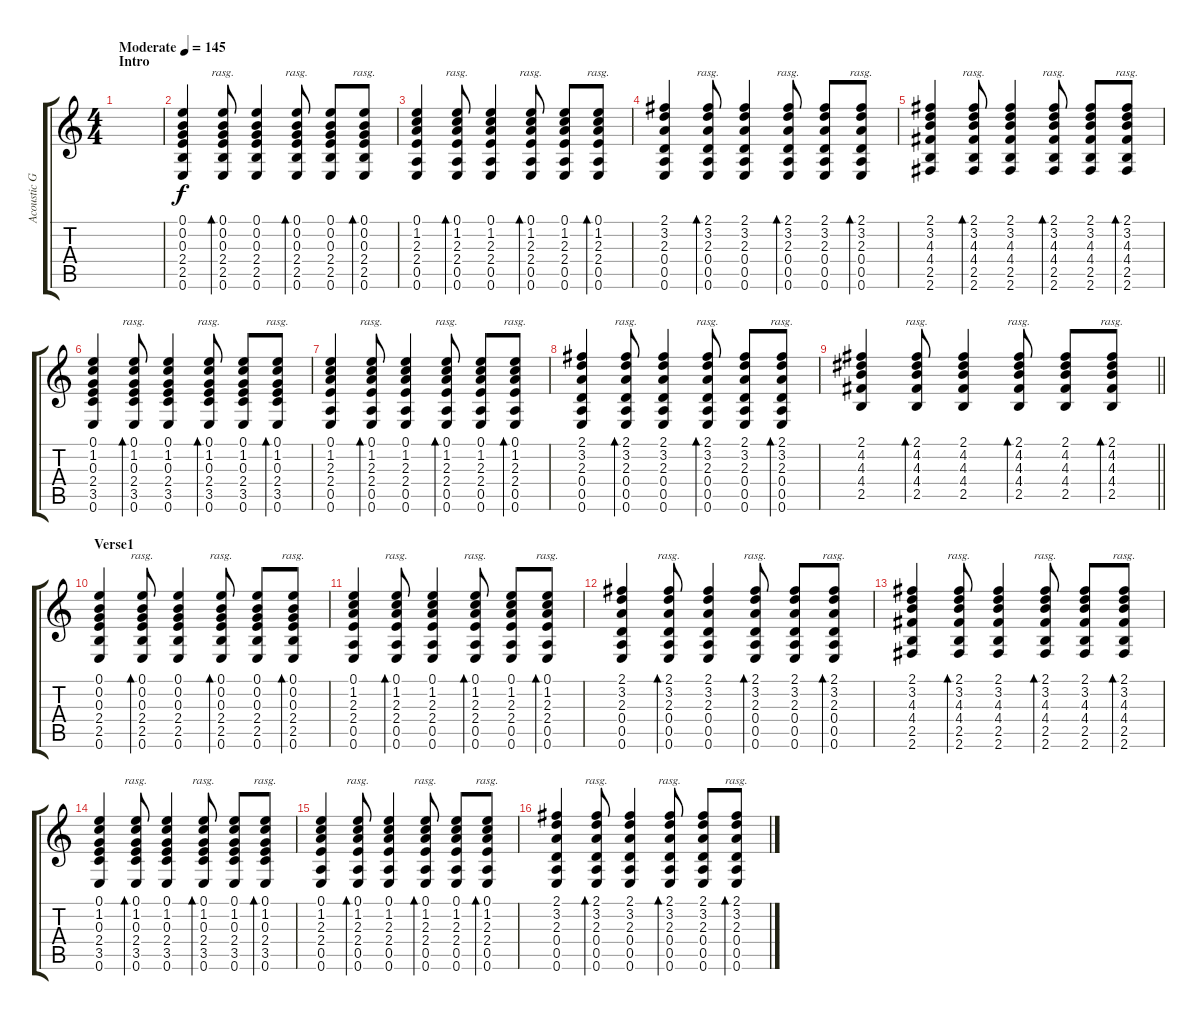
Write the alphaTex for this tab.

\track ("Acoustic Guitar (Steel)" "Acoustic G") {instrument acousticguitarsteel}
\staff {score tabs}
\tuning (E4 B3 G3 D3 A2 E2) {hide}
\ts (4 4)
\section ("" "Intro")
\tempo (145 "Moderate")
\clef g2
\ks c
|
(0.1 0.2 0.3 2.4 2.5 0.6).4 (0.1 0.2 0.3 2.4 2.5 0.6).8{bd 30 rasg ii} (0.1 0.2 0.3 2.4 2.5 0.6).4 (0.1 0.2 0.3 2.4 2.5 0.6).8{bd 30 rasg ii} (0.1 0.2 0.3 2.4 2.5 0.6).8 (0.1 0.2 0.3 2.4 2.5 0.6).8{bd 30 rasg ii} |
(0.1 1.2 2.3 2.4 0.5 0.6).4 (0.1 1.2 2.3 2.4 0.5 0.6).8{bd 30 rasg ii} (0.1 1.2 2.3 2.4 0.5 0.6).4 (0.1 1.2 2.3 2.4 0.5 0.6).8{bd 30 rasg ii} (0.1 1.2 2.3 2.4 0.5 0.6).8 (0.1 1.2 2.3 2.4 0.5 0.6).8{bd 30 rasg ii} |
(2.1 3.2 2.3 0.4 0.5 0.6).4 (2.1 3.2 2.3 0.4 0.5 0.6).8{bd 30 rasg ii} (2.1 3.2 2.3 0.4 0.5 0.6).4 (2.1 3.2 2.3 0.4 0.5 0.6).8{bd 30 rasg ii} (2.1 3.2 2.3 0.4 0.5 0.6).8 (2.1 3.2 2.3 0.4 0.5 0.6).8{bd 30 rasg ii} |
(2.1 3.2 4.3 4.4 2.5 2.6).4 (2.1 3.2 4.3 4.4 2.5 2.6).8{bd 30 rasg ii} (2.1 3.2 4.3 4.4 2.5 2.6).4 (2.1 3.2 4.3 4.4 2.5 2.6).8{bd 30 rasg ii} (2.1 3.2 4.3 4.4 2.5 2.6).8 (2.1 3.2 4.3 4.4 2.5 2.6).8{bd 30 rasg ii} |
(0.1 1.2 0.3 2.4 3.5 0.6).4 (0.1 1.2 0.3 2.4 3.5 0.6).8{bd 30 rasg ii} (0.1 1.2 0.3 2.4 3.5 0.6).4 (0.1 1.2 0.3 2.4 3.5 0.6).8{bd 30 rasg ii} (0.1 1.2 0.3 2.4 3.5 0.6).8 (0.1 1.2 0.3 2.4 3.5 0.6).8{bd 30 rasg ii} |
(0.1 1.2 2.3 2.4 0.5 0.6).4 (0.1 1.2 2.3 2.4 0.5 0.6).8{bd 30 rasg ii} (0.1 1.2 2.3 2.4 0.5 0.6).4 (0.1 1.2 2.3 2.4 0.5 0.6).8{bd 30 rasg ii} (0.1 1.2 2.3 2.4 0.5 0.6).8 (0.1 1.2 2.3 2.4 0.5 0.6).8{bd 30 rasg ii} |
(2.1 3.2 2.3 0.4 0.5 0.6).4 (2.1 3.2 2.3 0.4 0.5 0.6).8{bd 30 rasg ii} (2.1 3.2 2.3 0.4 0.5 0.6).4 (2.1 3.2 2.3 0.4 0.5 0.6).8{bd 30 rasg ii} (2.1 3.2 2.3 0.4 0.5 0.6).8 (2.1 3.2 2.3 0.4 0.5 0.6).8{bd 30 rasg ii} |
\barLineRight lightlight
(2.1 4.2 4.3 4.4 2.5).4 (2.1 4.2 4.3 4.4 2.5).8{bd 30 rasg ii} (2.1 4.2 4.3 4.4 2.5).4 (2.1 4.2 4.3 4.4 2.5).8{bd 30 rasg ii} (2.1 4.2 4.3 4.4 2.5).8 (2.1 4.2 4.3 4.4 2.5).8{bd 30 rasg ii} |
\section ("" "Verse1")
(0.1 0.2 0.3 2.4 2.5 0.6).4 (0.1 0.2 0.3 2.4 2.5 0.6).8{bd 30 rasg ii} (0.1 0.2 0.3 2.4 2.5 0.6).4 (0.1 0.2 0.3 2.4 2.5 0.6).8{bd 30 rasg ii} (0.1 0.2 0.3 2.4 2.5 0.6).8 (0.1 0.2 0.3 2.4 2.5 0.6).8{bd 30 rasg ii} |
(0.1 1.2 2.3 2.4 0.5 0.6).4 (0.1 1.2 2.3 2.4 0.5 0.6).8{bd 30 rasg ii} (0.1 1.2 2.3 2.4 0.5 0.6).4 (0.1 1.2 2.3 2.4 0.5 0.6).8{bd 30 rasg ii} (0.1 1.2 2.3 2.4 0.5 0.6).8 (0.1 1.2 2.3 2.4 0.5 0.6).8{bd 30 rasg ii} |
(2.1 3.2 2.3 0.4 0.5 0.6).4 (2.1 3.2 2.3 0.4 0.5 0.6).8{bd 30 rasg ii} (2.1 3.2 2.3 0.4 0.5 0.6).4 (2.1 3.2 2.3 0.4 0.5 0.6).8{bd 30 rasg ii} (2.1 3.2 2.3 0.4 0.5 0.6).8 (2.1 3.2 2.3 0.4 0.5 0.6).8{bd 30 rasg ii} |
(2.1 3.2 4.3 4.4 2.5 2.6).4 (2.1 3.2 4.3 4.4 2.5 2.6).8{bd 30 rasg ii} (2.1 3.2 4.3 4.4 2.5 2.6).4 (2.1 3.2 4.3 4.4 2.5 2.6).8{bd 30 rasg ii} (2.1 3.2 4.3 4.4 2.5 2.6).8 (2.1 3.2 4.3 4.4 2.5 2.6).8{bd 30 rasg ii} |
(0.1 1.2 0.3 2.4 3.5 0.6).4 (0.1 1.2 0.3 2.4 3.5 0.6).8{bd 30 rasg ii} (0.1 1.2 0.3 2.4 3.5 0.6).4 (0.1 1.2 0.3 2.4 3.5 0.6).8{bd 30 rasg ii} (0.1 1.2 0.3 2.4 3.5 0.6).8 (0.1 1.2 0.3 2.4 3.5 0.6).8{bd 30 rasg ii} |
(0.1 1.2 2.3 2.4 0.5 0.6).4 (0.1 1.2 2.3 2.4 0.5 0.6).8{bd 30 rasg ii} (0.1 1.2 2.3 2.4 0.5 0.6).4 (0.1 1.2 2.3 2.4 0.5 0.6).8{bd 30 rasg ii} (0.1 1.2 2.3 2.4 0.5 0.6).8 (0.1 1.2 2.3 2.4 0.5 0.6).8{bd 30 rasg ii} |
(2.1 3.2 2.3 0.4 0.5 0.6).4 (2.1 3.2 2.3 0.4 0.5 0.6).8{bd 30 rasg ii} (2.1 3.2 2.3 0.4 0.5 0.6).4 (2.1 3.2 2.3 0.4 0.5 0.6).8{bd 30 rasg ii} (2.1 3.2 2.3 0.4 0.5 0.6).8 (2.1 3.2 2.3 0.4 0.5 0.6).8{bd 30 rasg ii}
